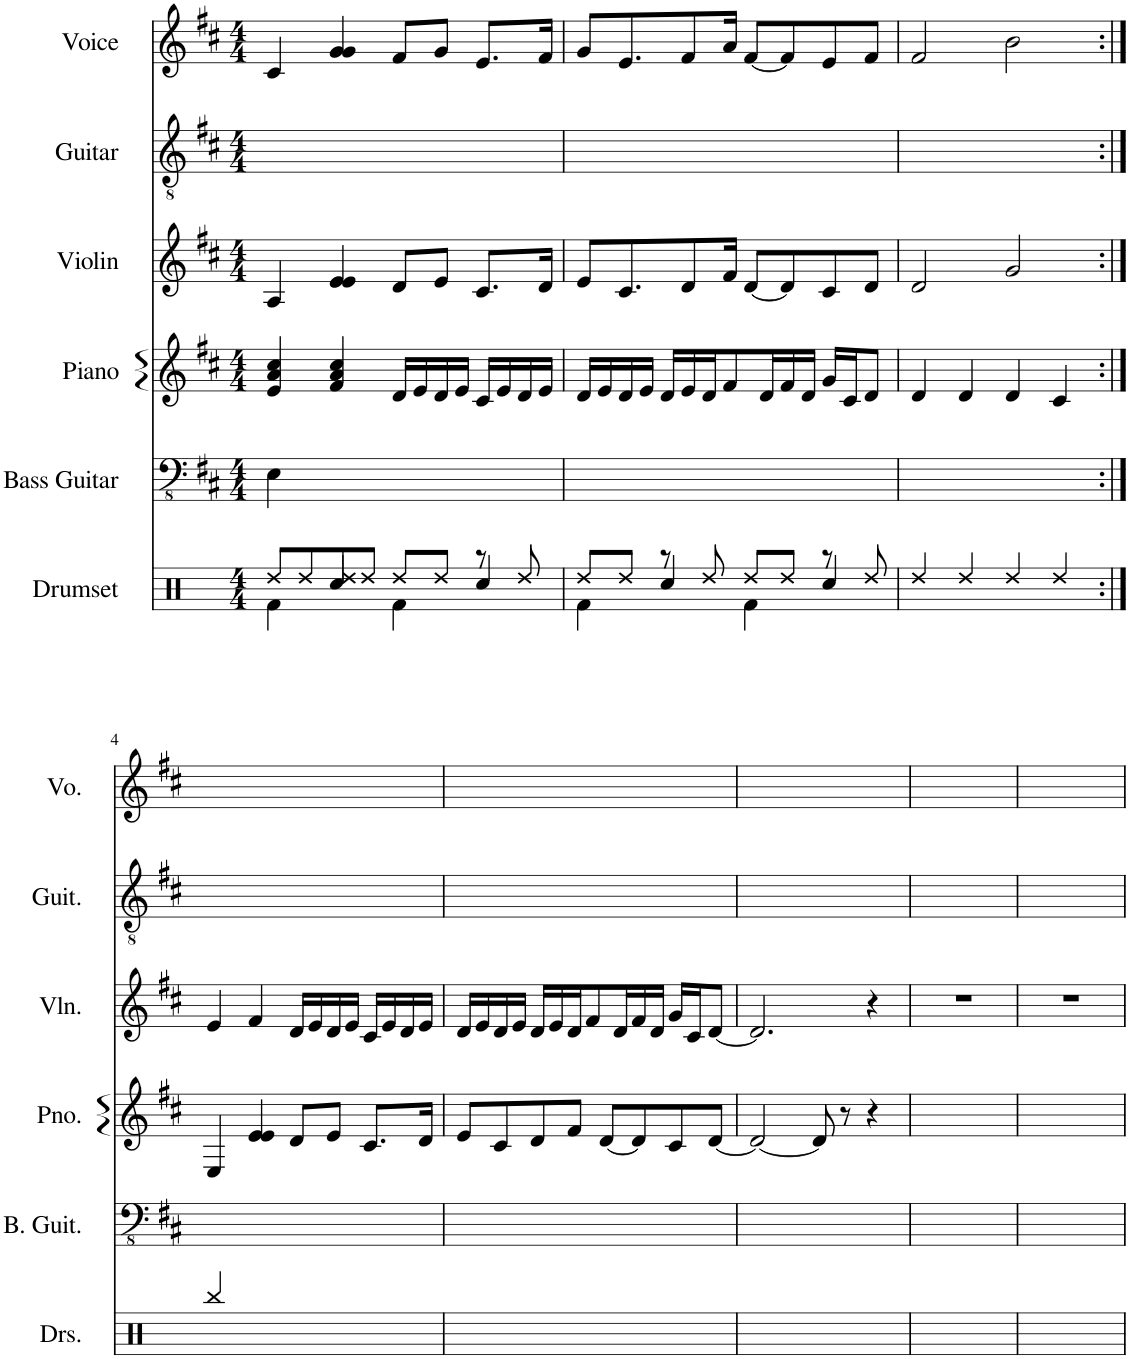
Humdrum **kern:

**kern	**kern	**kern	**kern	**kern	**kern
*part6	*part5	*part4	*part3	*part2	*part1
*staff6	*staff5	*staff4	*staff3	*staff2	*staff1
*I"Drumset	*I"Bass Guitar	*I"Piano	*I"Violin	*I"Guitar	*I"Voice
*I'Drs.	*I'B. Guit.	*I'Pno.	*I'Vln.	*I'Guit.	*I'Vo.
*clefX	*clefFv4	*clefG2	*clefG2	*clefGv2	*clefG2
*	*	*	*	*	*Trd7c12
*k[]	*k[f#c#]	*k[f#c#]	*k[f#c#]	*k[f#c#]	*k[f#c#]
*M4/4	*M4/4	*M4/4	*M4/4	*M4/4	*M4/4
=1	=1	=1	=1	=1	=1
*^	*	*	*	*	*
8Rdd/L	4Rf\	4EE\	4e/ 4a/ 4cc#/	4A/	4ryy	4c#/
8Rdd/	.	.	.	.	.	.
8Rdd/	4Rcc/	4ryy	4f#/ 4a/ 4cc#/	4e/ 4e/ 4e/	4ryy	4g/ 4g/ 4g/
8Rdd/J	.	.	.	.	.	.
8Rdd/L	4Rf\	2ryy	16d/LL	8d/L	4ryy	8f#/L
.	.	.	16e/	.	.	.
8Rdd/J	.	.	16d/	8e/J	.	8g/J
.	.	.	16e/JJ	.	.	.
8r	4Rcc/	.	16c#/LL	8.c#/L	4ryy	8.e/L
.	.	.	16e/	.	.	.
8Rdd/	.	.	16d/	.	.	.
.	.	.	16e/JJ	16d/Jk	.	16f#/Jk
=2	=2	=2	=2	=2	=2	=2
8Rdd/L	4Rf\	1ryy	16d/LL	8e/L	4ryy	8g/L
.	.	.	16e/	.	.	.
8Rdd/J	.	.	16d/	8.c#/	.	8.e/
.	.	.	16e/JJ	.	.	.
8r	4Rcc/	.	16d/LL	.	4ryy	.
.	.	.	16e/	8d/	.	8f#/
8Rdd/	.	.	16d/J	.	.	.
.	.	.	8f#/	16f#/Jk	.	16a/Jk
8Rdd/L	4Rf\	.	.	[8d/L	4ryy	[8f#/L
.	.	.	16d/L	.	.	.
8Rdd/J	.	.	16f#/	8d/]	.	8f#/]
.	.	.	16d/JJ	.	.	.
8r	4Rcc/	.	16g/LL	8c#/	4ryy	8e/
.	.	.	16c#/J	.	.	.
8Rdd/	.	.	8d/J	8d/J	.	8f#/J
*v	*v	*	*	*	*	*
=3	=3	=3	=3	=3	=3
4Rdd/	1ryy	4d/	2d/	4ryy	2f#/
4Rdd/	.	4d/	.	4ryy	.
4Rdd/	.	4d/	2g/	4ryy	2b\
4Rdd/	.	4c#/	.	4ryy	.
!!LO:LB:g=z
=4:|!	=4:|!	=4:|!	=4:|!	=4:|!	=4:|!
4Rbb/	1ryy	4E/	4e/	1ryy	1ryy
4ryy	.	4e/ 4e/ 4e/	4f#/	.	.
2ryy	.	8d/L	16d/LL	.	.
.	.	.	16e/	.	.
.	.	8e/J	16d/	.	.
.	.	.	16e/JJ	.	.
.	.	8.c#/L	16c#/LL	.	.
.	.	.	16e/	.	.
.	.	.	16d/	.	.
.	.	16d/Jk	16e/JJ	.	.
=5	=5	=5	=5	=5	=5
1ryy	1ryy	8e/L	16d/LL	1ryy	1ryy
.	.	.	16e/	.	.
.	.	8c#/	16d/	.	.
.	.	.	16e/JJ	.	.
.	.	8d/	16d/LL	.	.
.	.	.	16e/	.	.
.	.	8f#/J	16d/J	.	.
.	.	.	8f#/	.	.
.	.	[8d/L	.	.	.
.	.	.	16d/L	.	.
.	.	8d/]	16f#/	.	.
.	.	.	16d/JJ	.	.
.	.	8c#/	16g/LL	.	.
.	.	.	16c#/J	.	.
.	.	[8d/J	[8d/J	.	.
=6	=6	=6	=6	=6	=6
1ryy	1ryy	2d/_	2.d/]	1ryy	1ryy
.	.	8d/]	.	.	.
.	.	8r	.	.	.
.	.	4r	4r	.	.
=7	=7	=7	=7	=7	=7
1ryy	1ryy	1ryy	1r	1ryy	1ryy
=8	=8	=8	=8	=8	=8
1ryy	1ryy	1ryy	1r	1ryy	1ryy
=	=	=	=	=	=
*-	*-	*-	*-	*-	*-
